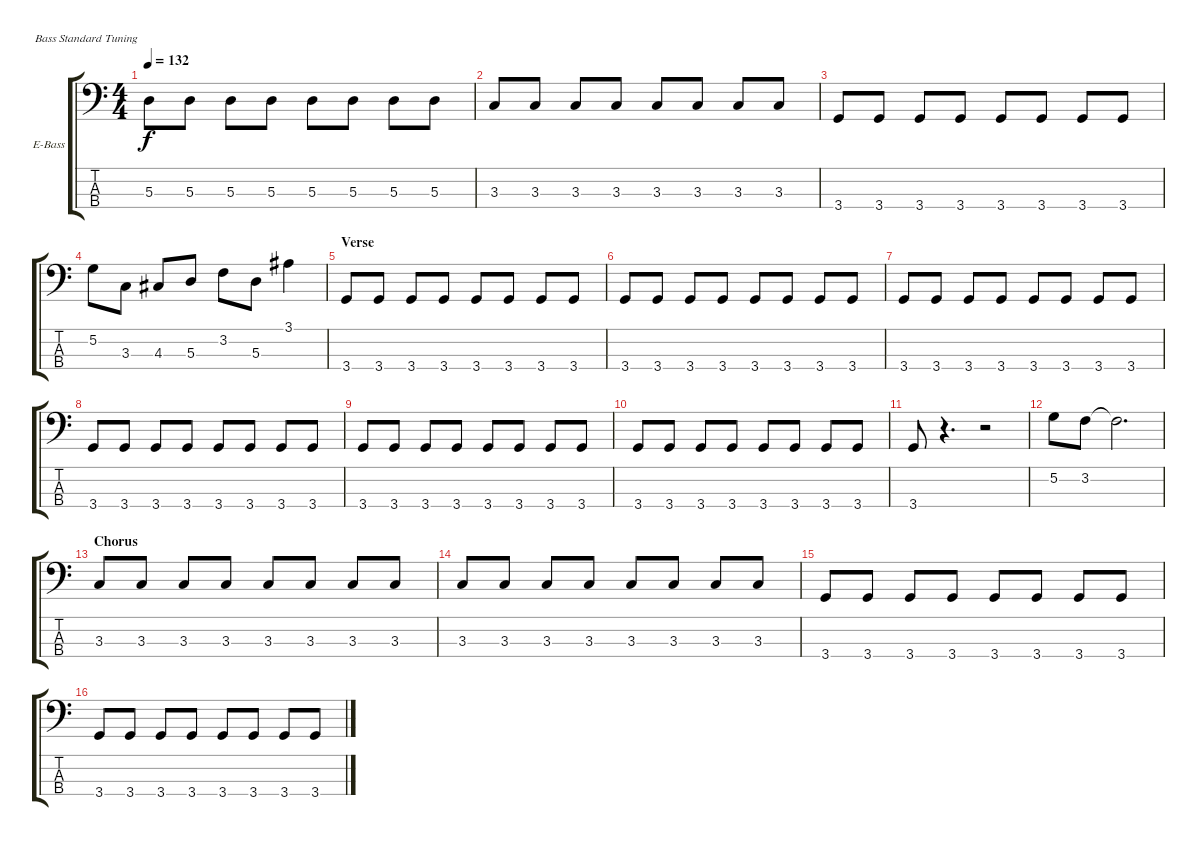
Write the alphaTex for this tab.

\bracketExtendMode groupsimilarinstruments
\firstSystemTrackNameOrientation horizontal
\otherSystemsTrackNameOrientation horizontal
\track ("Bass" "E-Bass") {instrument electricbassfinger}
\staff {score tabs}
\tuning (G2 D2 A1 E1)
\ts (4 4)
\tempo 132
\clef f4
\ks c
5.3.8{dy f} 5.3.8 5.3.8 5.3.8 5.3.8 5.3.8 5.3.8 5.3.8 |
3.3.8 3.3.8 3.3.8 3.3.8 3.3.8 3.3.8 3.3.8 3.3.8 |
3.4.8 3.4.8 3.4.8 3.4.8 3.4.8 3.4.8 3.4.8 3.4.8 |
5.2.8 3.3.8 4.3.8 5.3.8 3.2.8 5.3.8 3.1.4 |
\section ("" "Verse")
3.4.8 3.4.8 3.4.8 3.4.8 3.4.8 3.4.8 3.4.8 3.4.8 |
3.4.8 3.4.8 3.4.8 3.4.8 3.4.8 3.4.8 3.4.8 3.4.8 |
3.4.8 3.4.8 3.4.8 3.4.8 3.4.8 3.4.8 3.4.8 3.4.8 |
3.4.8 3.4.8 3.4.8 3.4.8 3.4.8 3.4.8 3.4.8 3.4.8 |
3.4.8 3.4.8 3.4.8 3.4.8 3.4.8 3.4.8 3.4.8 3.4.8 |
3.4.8 3.4.8 3.4.8 3.4.8 3.4.8 3.4.8 3.4.8 3.4.8 |
3.4.8 r.4{d} r.2 |
5.2.8 3.2.8 3.2{t}.2{d} |
\section ("" "Chorus")
3.3.8 3.3.8 3.3.8 3.3.8 3.3.8 3.3.8 3.3.8 3.3.8 |
3.3.8 3.3.8 3.3.8 3.3.8 3.3.8 3.3.8 3.3.8 3.3.8 |
3.4.8 3.4.8 3.4.8 3.4.8 3.4.8 3.4.8 3.4.8 3.4.8 |
3.4.8 3.4.8 3.4.8 3.4.8 3.4.8 3.4.8 3.4.8 3.4.8
